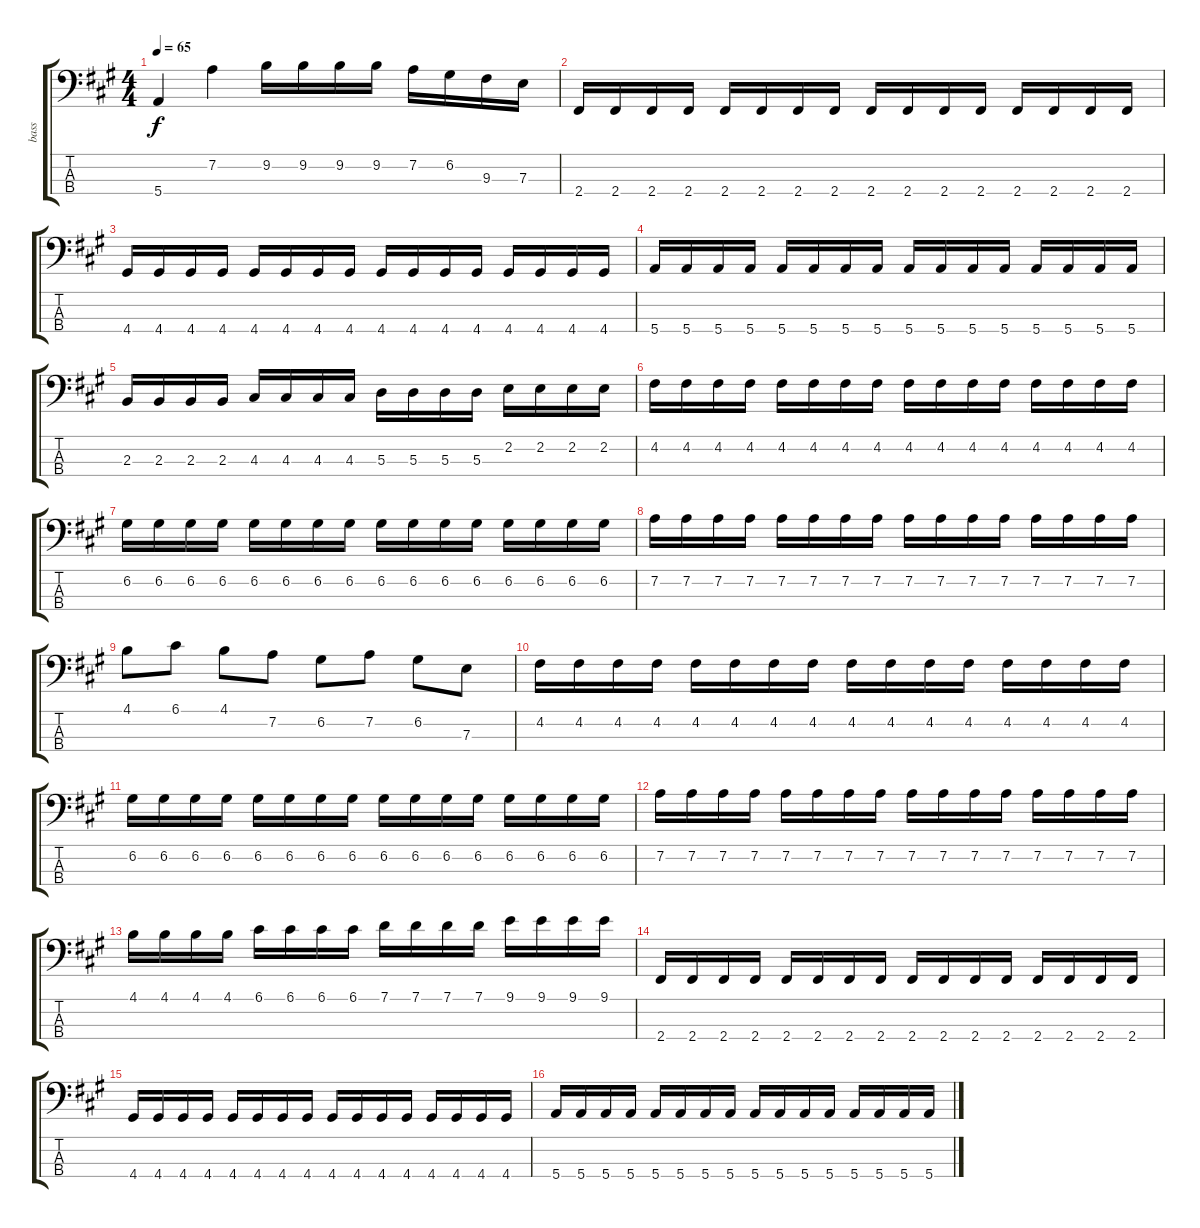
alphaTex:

\track ("bass" "bass") {instrument electricbassfinger}
\staff {score tabs}
\tuning (G2 D2 A1 E1) {hide}
\ts (4 4)
\tempo 65
\clef f4
\ks f#minor
5.4.4{dy f} 7.2.4 9.2.16 9.2.16 9.2.16 9.2.16 7.2.16 6.2.16 9.3.16 7.3.16 |
2.4.16 2.4.16 2.4.16 2.4.16 2.4.16 2.4.16 2.4.16 2.4.16 2.4.16 2.4.16 2.4.16 2.4.16 2.4.16 2.4.16 2.4.16 2.4.16 |
4.4.16 4.4.16 4.4.16 4.4.16 4.4.16 4.4.16 4.4.16 4.4.16 4.4.16 4.4.16 4.4.16 4.4.16 4.4.16 4.4.16 4.4.16 4.4.16 |
5.4.16 5.4.16 5.4.16 5.4.16 5.4.16 5.4.16 5.4.16 5.4.16 5.4.16 5.4.16 5.4.16 5.4.16 5.4.16 5.4.16 5.4.16 5.4.16 |
2.3.16 2.3.16 2.3.16 2.3.16 4.3.16 4.3.16 4.3.16 4.3.16 5.3.16 5.3.16 5.3.16 5.3.16 2.2.16 2.2.16 2.2.16 2.2.16 |
4.2.16 4.2.16 4.2.16 4.2.16 4.2.16 4.2.16 4.2.16 4.2.16 4.2.16 4.2.16 4.2.16 4.2.16 4.2.16 4.2.16 4.2.16 4.2.16 |
6.2.16 6.2.16 6.2.16 6.2.16 6.2.16 6.2.16 6.2.16 6.2.16 6.2.16 6.2.16 6.2.16 6.2.16 6.2.16 6.2.16 6.2.16 6.2.16 |
7.2.16 7.2.16 7.2.16 7.2.16 7.2.16 7.2.16 7.2.16 7.2.16 7.2.16 7.2.16 7.2.16 7.2.16 7.2.16 7.2.16 7.2.16 7.2.16 |
4.1.8 6.1.8 4.1.8 7.2.8 6.2.8 7.2.8 6.2.8 7.3.8 |
4.2.16 4.2.16 4.2.16 4.2.16 4.2.16 4.2.16 4.2.16 4.2.16 4.2.16 4.2.16 4.2.16 4.2.16 4.2.16 4.2.16 4.2.16 4.2.16 |
6.2.16 6.2.16 6.2.16 6.2.16 6.2.16 6.2.16 6.2.16 6.2.16 6.2.16 6.2.16 6.2.16 6.2.16 6.2.16 6.2.16 6.2.16 6.2.16 |
7.2.16 7.2.16 7.2.16 7.2.16 7.2.16 7.2.16 7.2.16 7.2.16 7.2.16 7.2.16 7.2.16 7.2.16 7.2.16 7.2.16 7.2.16 7.2.16 |
4.1.16 4.1.16 4.1.16 4.1.16 6.1.16 6.1.16 6.1.16 6.1.16 7.1.16 7.1.16 7.1.16 7.1.16 9.1.16 9.1.16 9.1.16 9.1.16 |
2.4.16{volume 5} 2.4.16 2.4.16 2.4.16 2.4.16 2.4.16 2.4.16 2.4.16 2.4.16 2.4.16 2.4.16 2.4.16 2.4.16 2.4.16 2.4.16 2.4.16 |
4.4.16 4.4.16 4.4.16 4.4.16 4.4.16 4.4.16 4.4.16 4.4.16 4.4.16 4.4.16 4.4.16 4.4.16 4.4.16 4.4.16 4.4.16 4.4.16 |
5.4.16 5.4.16 5.4.16 5.4.16 5.4.16 5.4.16 5.4.16 5.4.16 5.4.16 5.4.16 5.4.16 5.4.16 5.4.16 5.4.16 5.4.16 5.4.16
